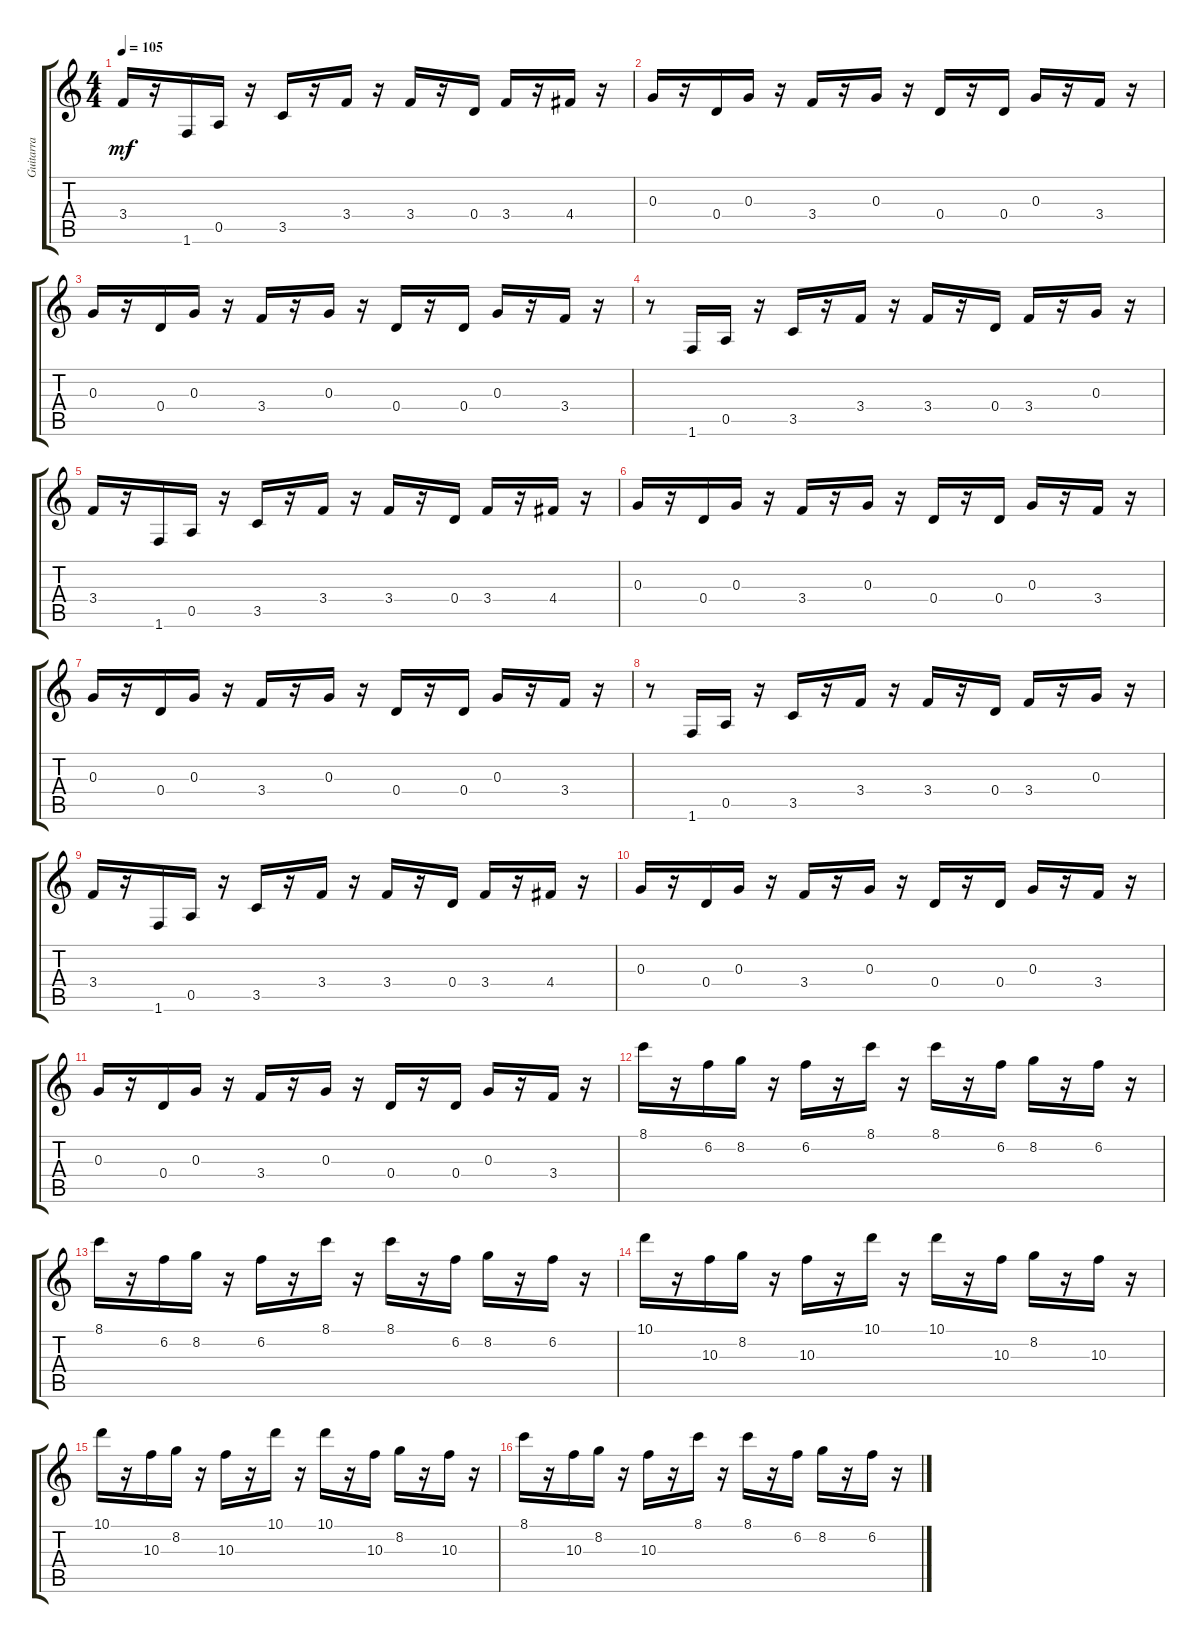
\track ("Guitarra" "Guitarra") {instrument distortionguitar}
\staff {score tabs}
\tuning (E4 B3 G3 D3 A2 E2) {hide}
\ts (4 4)
\tempo 105
\clef g2
\ks c
3.4.16{dy mf} r.16 1.6.16 0.5.16 r.16 3.5.16 r.16 3.4.16 r.16 3.4.16 r.16 0.4.16 3.4.16 r.16 4.4.16 r.16 |
0.3.16 r.16 0.4.16 0.3.16 r.16 3.4.16 r.16 0.3.16 r.16 0.4.16 r.16 0.4.16 0.3.16 r.16 3.4.16 r.16 |
0.3.16 r.16 0.4.16 0.3.16 r.16 3.4.16 r.16 0.3.16 r.16 0.4.16 r.16 0.4.16 0.3.16 r.16 3.4.16 r.16 |
r.8 1.6.16 0.5.16 r.16 3.5.16 r.16 3.4.16 r.16 3.4.16 r.16 0.4.16 3.4.16 r.16 0.3.16 r.16 |
3.4.16 r.16 1.6.16 0.5.16 r.16 3.5.16 r.16 3.4.16 r.16 3.4.16 r.16 0.4.16 3.4.16 r.16 4.4.16 r.16 |
0.3.16 r.16 0.4.16 0.3.16 r.16 3.4.16 r.16 0.3.16 r.16 0.4.16 r.16 0.4.16 0.3.16 r.16 3.4.16 r.16 |
0.3.16 r.16 0.4.16 0.3.16 r.16 3.4.16 r.16 0.3.16 r.16 0.4.16 r.16 0.4.16 0.3.16 r.16 3.4.16 r.16 |
r.8 1.6.16 0.5.16 r.16 3.5.16 r.16 3.4.16 r.16 3.4.16 r.16 0.4.16 3.4.16 r.16 0.3.16 r.16 |
3.4.16 r.16 1.6.16 0.5.16 r.16 3.5.16 r.16 3.4.16 r.16 3.4.16 r.16 0.4.16 3.4.16 r.16 4.4.16 r.16 |
0.3.16 r.16 0.4.16 0.3.16 r.16 3.4.16 r.16 0.3.16 r.16 0.4.16 r.16 0.4.16 0.3.16 r.16 3.4.16 r.16 |
0.3.16 r.16 0.4.16 0.3.16 r.16 3.4.16 r.16 0.3.16 r.16 0.4.16 r.16 0.4.16 0.3.16 r.16 3.4.16 r.16 |
8.1.16 r.16 6.2.16 8.2.16 r.16 6.2.16 r.16 8.1.16 r.16 8.1.16 r.16 6.2.16 8.2.16 r.16 6.2.16 r.16 |
8.1.16 r.16 6.2.16 8.2.16 r.16 6.2.16 r.16 8.1.16 r.16 8.1.16 r.16 6.2.16 8.2.16 r.16 6.2.16 r.16 |
10.1.16 r.16 10.3.16 8.2.16 r.16 10.3.16 r.16 10.1.16 r.16 10.1.16 r.16 10.3.16 8.2.16 r.16 10.3.16 r.16 |
10.1.16 r.16 10.3.16 8.2.16 r.16 10.3.16 r.16 10.1.16 r.16 10.1.16 r.16 10.3.16 8.2.16 r.16 10.3.16 r.16 |
8.1.16 r.16 10.3.16 8.2.16 r.16 10.3.16 r.16 8.1.16 r.16 8.1.16 r.16 6.2.16 8.2.16 r.16 6.2.16 r.16
